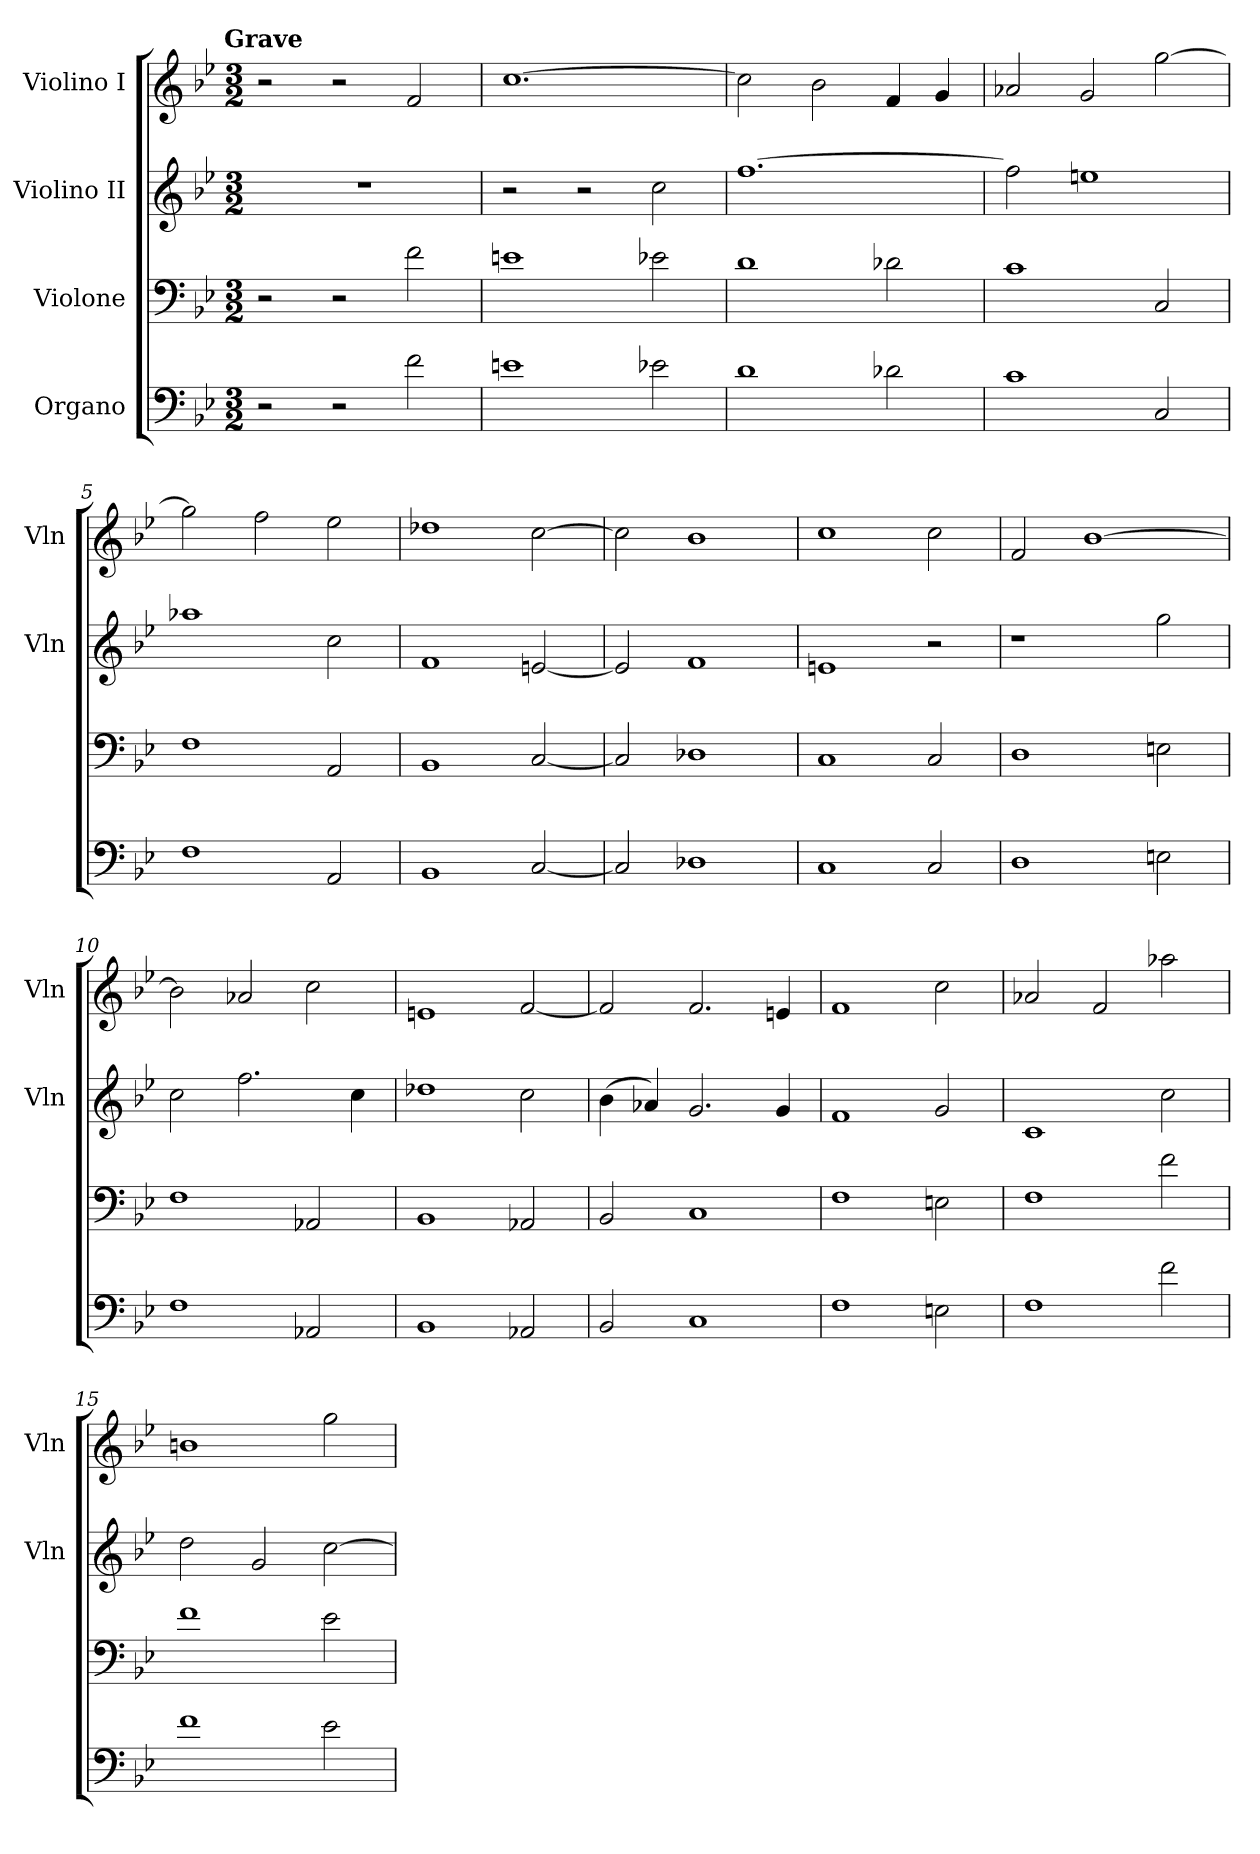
**kern	**kern	**kern	**kern
*part4	*part3	*part2	*part1
*staff4	*staff3	*staff2	*staff1
*I"Organo	*I"Violone	*I"Violino II	*I"Violino I
*	*	*I'Vln	*I'Vln
*clefF4	*clefF4	*clefG2	*clefG2
*k[b-e-]	*k[b-e-]	*k[b-e-]	*k[b-e-]
*B-:	*B-:	*B-:	*B-:
!!LO:TX:omd:t=Grave
*M3/2	*M3/2	*M3/2	*M3/2
*MM40	*MM40	*MM40	*MM40
=1	=1	=1	=1
2r	2r	1.r	2r
2r	2r	.	2r
2f	2f	.	2f
=2	=2	=2	=2
1en	1en	2r	[1.cc
.	.	2r	.
2e-X	2e-X	2cc	.
=3	=3	=3	=3
1d	1d	[1.ff	2cc]
.	.	.	2b-
2d-X	2d-X	.	4f
.	.	.	4g
=4	=4	=4	=4
1c	1c	2ff]	2a-X
.	.	1een	2g
2C	2C	.	[2gg
=5	=5	=5	=5
1F	1F	1aa-X	2gg]
.	.	.	2ff
2AA	2AA	2cc	2ee-
=6	=6	=6	=6
1BB-	1BB-	1f	1dd-X
[2C	[2C	[2en	[2cc
=7	=7	=7	=7
2C]	2C]	2e]	2cc]
1D-X	1D-X	1f	1b-
=8	=8	=8	=8
1C	1C	1en	1cc
2C	2C	2r	2cc
=9	=9	=9	=9
1D	1D	1r	2f
.	.	.	[1b-
2En	2En	2gg	.
=10	=10	=10	=10
1F	1F	2cc	2b-]
.	.	2.ff	2a-X
2AA-X	2AA-X	.	2cc
.	.	4cc	.
=11	=11	=11	=11
1BB-	1BB-	1dd-X	1en
2AA-X	2AA-X	2cc	[2f
=12	=12	=12	=12
2BB-	2BB-	(4b-	2f]
.	.	4a-X)	.
1C	1C	2.g	2.f
.	.	4g	4en
=13	=13	=13	=13
1F	1F	1f	1f
2En	2En	2g	2cc
=14	=14	=14	=14
1F	1F	1c	2a-X
.	.	.	2f
2f	2f	2cc	2aa-X
=15	=15	=15	=15
1f	1f	2dd	1bn
.	.	2g	.
2e-	2e-	[2cc	2gg
=	=	=	=
*-	*-	*-	*-
